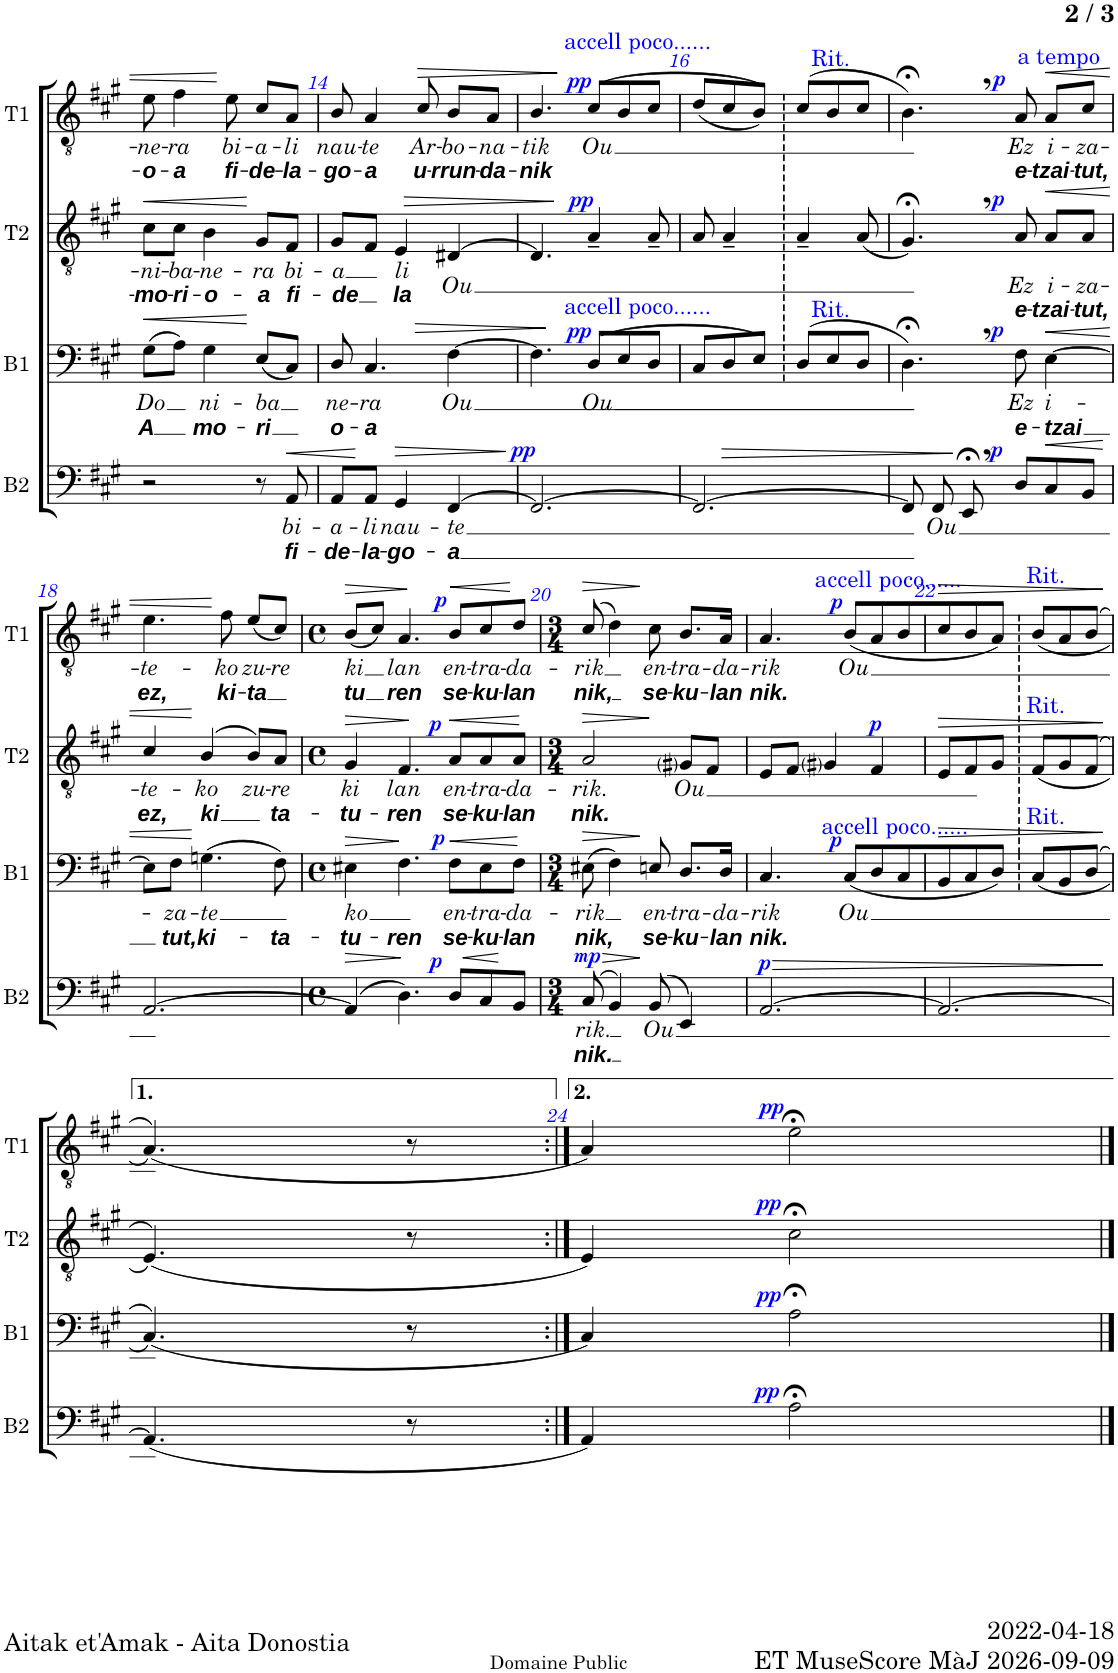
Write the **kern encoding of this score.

**kern	**text	**text	**dynam	**kern	**text	**text	**dynam	**kern	**text	**text	**dynam	**kern	**text	**text	**dynam
*part4	*part4	*part4	*part4	*part3	*part3	*part3	*part3	*part2	*part2	*part2	*part2	*part1	*part1	*part1	*part1
*staff4	*staff4	*staff4	*staff4	*staff3	*staff3	*staff3	*staff3	*staff2	*staff2	*staff2	*staff2	*staff1	*staff1	*staff1	*staff1
*I"Basse	*	*	*	*I"Baryton	*	*	*	*I"Ténor 2	*	*	*	*I"Ténor 1	*	*	*
*I'B2	*	*	*	*I'B1	*	*	*	*I'T2	*	*	*	*I'T1	*	*	*
!!LO:PB:g=z
*clefF4	*	*	*	*clefF4	*	*	*	*clefGv2	*	*	*	*clefGv2	*	*	*
*k[f#c#g#]	*	*	*	*k[f#c#g#]	*	*	*	*k[f#c#g#]	*	*	*	*k[f#c#g#]	*	*	*
*M3/4	*	*	*	*M3/4	*	*	*	*M3/4	*	*	*	*M3/4	*	*	*
=13	=13	=13	=13	=13	=13	=13	=13	=13	=13	=13	=13	=13	=13	=13	=13
!	!	!	!	!	!LO:LY:b	!LO:LY:b	!LO:HP:b	!	!LO:LY:b	!LO:LY:b	!LO:HP:b	!	!LO:LY:b	!LO:LY:b	!
2r	.	.	.	(8G#\L	-Do	-A	<	8c#\L	-ni-	-mo-	<	8e\	-ne-	-o-	.
!	!	!	!	!	!	!	!	!	!LO:LY:b	!LO:LY:b	!	!	!LO:LY:b	!LO:LY:b	!
.	.	.	.	8A\J)	.	.	.	8c#\J	-ba-	-ri-	.	4f#\	-ra	-a	.
!	!	!	!	!	!LO:LY:b	!LO:LY:b	!	!	!LO:LY:b	!LO:LY:b	!	!	!	!	!
.	.	.	.	4G#\	ni-	mo-	.	4B\	-ne-	-o-	.	.	.	.	.
!	!	!	!	!	!	!	!	!	!	!	!	!	!LO:LY:b	!LO:LY:b	!
.	.	.	.	.	.	.	.	.	.	.	.	8e\	bi-	fi-	.
!	!	!	!	!	!LO:LY:b	!LO:LY:b	!	!	!LO:LY:b	!LO:LY:b	!	!	!LO:LY:b	!LO:LY:b	!
8r	.	.	.	(8E/L	-ba	-ri	[	8G#/L	-ra	-a	[	8c#/L	-a-	-de-	.
!	!LO:LY:b	!LO:LY:b	!LO:HP:b	!	!	!	!	!	!LO:LY:b	!LO:LY:b	!	!	!LO:LY:b	!LO:LY:b	!
8AA/	bi-	fi-	<	8C#/J)	.	.	.	8F#/J	bi-	fi-	.	8A/J	-li	-la-	.
=14	=14	=14	=14	=14	=14	=14	=14	=14	=14	=14	=14	=14	=14	=14	=14
!	!LO:LY:b	!LO:LY:b	!	!	!LO:LY:b	!LO:LY:b	!	!	!LO:LY:b	!LO:LY:b	!	!	!LO:LY:b	!LO:LY:b	!
8AA/L	-a-	-de-	.	8D/	ne-	o-	.	8G#/L	-a	-de	.	8B/	nau-	-go-	.
!	!LO:LY:b	!LO:LY:b	!	!	!LO:LY:b	!LO:LY:b	!	!	!	!	!	!	!LO:LY:b	!LO:LY:b	!
8AA/J	-li	-la-	[	4.C#/	-ra	-a	.	8F#/J	.	.	.	4A/	-te	-a	.
!	!LO:LY:b	!LO:LY:b	!LO:HP:b	!	!	!	!	!	!LO:LY:b	!LO:LY:b	!	!	!	!	!
4GG#/	nau-	-go-	>	.	.	.	.	4E/	li	la	.	.	.	.	.
!	!	!	!	!	!	!	!	!	!	!	!	!	!LO:LY:b	!LO:LY:b	!LO:HP:b
.	.	.	.	.	.	.	.	.	.	.	.	8c#/	Ar-	u-	>
!	!LO:LY:b	!LO:LY:b	!	!	!LO:LY:b	!	!LO:HP:b	!	!LO:LY:b	!	!LO:HP:b	!	!LO:LY:b	!LO:LY:b	!
[>4FF#/	-te	-a	.	[4F#\	Ou	.	>	[>4D#X/	Ou	.	>	8B/L	-bo-	-rrun-	.
!	!	!	!	!	!	!	!	!	!	!	!	!	!LO:LY:b	!LO:LY:b	!
.	.	.	.	.	.	.	.	.	.	.	.	8A/J	-na-	-da-	.
.	.	.	]	.	.	.	.	.	.	.	.	.	.	.	.
=15	=15	=15	=15	=15	=15	=15	=15	=15	=15	=15	=15	=15	=15	=15	=15
!	!	!	!LO:DY:a	!	!	!	!	!	!	!	!	!	!LO:LY:b	!LO:LY:b	!
2.FF#/_	.	.	pp	4.F#\]	.	.	.	4.D#/]	.	.	.	4.B/	-tik	-nik	.
!	!	!	!	!	!	!	!	!	!	!	!	!LO:TX:a:color=#0000FF:t=accell poco......	!	!	!
!	!	!	!	!LO:TX:a:color=#0000FF:t=accell poco......	!	!	!	!	!	!	!	!	!	!	!
!	!	!	!	!	!LO:LY:b	!	!LO:DY:n=1:a	!	!	!	!LO:DY:n=1:a	!	!LO:LY:b	!	!LO:DY:n=1:a
.	.	.	.	(>8D/L	Ou	.	] pp	4A~/	.	.	] pp	(>8c#/L	Ou	.	] pp
.	.	.	.	8E/	.	.	.	.	.	.	.	8B/	.	.	.
.	.	.	.	8D/J	.	.	.	8A~/	.	.	.	8c#/J	.	.	.
=16	=16	=16	=16	=16	=16	=16	=16	=16	=16	=16	=16	=16	=16	=16	=16
!	!	!	!LO:HP:b	!	!	!	!	!	!	!	!	!	!	!	!
2.FF#/_	.	.	>	8C#/L	.	.	.	8A/	.	.	.	(<8d/L	.	.	.
.	.	.	.	8D/	.	.	.	4A~/	.	.	.	8c#/	.	.	.
.	.	.	.	8E/J)	.	.	.	.	.	.	.	8B/J))	.	.	.
!	!	!	!	!	!	!	!	!	!	!	!	!LO:TX:a:color=#0000FF:t=Rit.	!	!	!
!	!	!	!	!LO:TX:a:color=#0000FF:t=Rit.	!	!	!	!	!	!	!	!	!	!	!
.	.	.	.	(>8D/L	.	.	.	4A~/	.	.	.	(>8c#/L	.	.	.
.	.	.	.	8E/	.	.	.	.	.	.	.	8B/	.	.	.
.	.	.	.	8D/J	.	.	.	(8A/	.	.	.	8c#/J	.	.	.
=17	=17	=17	=17	=17	=17	=17	=17	=17	=17	=17	=17	=17	=17	=17	=17
8FF#/]	.	.	.	4.D;<,\)	.	.	.	4.G#;<,/)	.	.	.	4.B;<,\)	.	.	.
!	!LO:LY:b	!	!	!	!	!	!	!	!	!	!	!	!	!	!
8FF#/	Ou	.	.	.	.	.	.	.	.	.	.	.	.	.	.
8EE;<,/	.	.	]	.	.	.	.	.	.	.	.	.	.	.	.
!	!	!	!	!	!	!	!	!	!	!	!	!LO:TX:a:color=#0000FF:t=a tempo	!	!	!
!	!	!	!LO:DY:a	!	!LO:LY:b	!LO:LY:b	!LO:DY:a	!	!LO:LY:b	!LO:LY:b	!LO:DY:a	!	!LO:LY:b	!LO:LY:b	!LO:DY:a
8D/L	.	.	p	8F#\	Ez	e-	p	8A/	Ez	e-	p	8A/	Ez	e-	p
!	!	!	!LO:HP:b	!	!LO:LY:b	!LO:LY:b	!LO:HP:b	!	!LO:LY:b	!LO:LY:b	!LO:HP:b	!	!LO:LY:b	!LO:LY:b	!LO:HP:b
8C#/	.	.	<	[4E\	i-	-tzai	<	8A/L	i-	-tzai-	<	8A/L	i-	-tzai-	<
!	!	!	!	!	!	!	!	!	!LO:LY:b	!LO:LY:b	!	!	!LO:LY:b	!LO:LY:b	!
8BB/J	.	.	.	.	.	.	.	8A/J	-za-	-tut,	.	8c#/J	-za-	-tut,	.
.	.	.	[	.	.	.	.	.	.	.	.	.	.	.	.
!!LO:LB:g=z
=18	=18	=18	=18	=18	=18	=18	=18	=18	=18	=18	=18	=18	=18	=18	=18
!	!	!	!	!	!	!	!	!	!LO:LY:b	!LO:LY:b	!	!	!LO:LY:b	!LO:LY:b	!
[>2.AA/	.	.	.	8E\L]	.	.	.	4c#/	-te-	ez,	.	4.e\	-te-	ez,	.
!	!	!	!	!	!LO:LY:b	!LO:LY:b	!	!	!	!	!	!	!	!	!
.	.	.	.	8F#\J	-za-	tut,	.	.	.	.	.	.	.	.	.
!	!	!	!	!	!LO:LY:b	!LO:LY:b	!	!	!LO:LY:b	!LO:LY:b	!	!	!	!	!
.	.	.	.	(4.Gn\	-te	ki-	[	(>4B/	-ko	-ki	[	.	.	.	.
!	!	!	!	!	!	!	!	!	!	!	!	!	!LO:LY:b	!LO:LY:b	!
.	.	.	.	.	.	.	.	.	.	.	.	8f#\	-ko	ki-	[
!	!	!	!	!	!	!	!	!	!LO:LY:b	!	!	!	!LO:LY:b	!LO:LY:b	!
.	.	.	.	.	.	.	.	8B/L)	zu-	.	.	(8e/L	zu-	-ta	.
!	!	!	!	!	!	!LO:LY:b	!	!	!LO:LY:b	!LO:LY:b	!	!	!LO:LY:b	!	!
.	.	.	.	8F#\)	.	-ta-	.	8A/J	-re	ta-	.	8c#/J)	-re	.	.
=19	=19	=19	=19	=19	=19	=19	=19	=19	=19	=19	=19	=19	=19	=19	=19
*M4/4	*	*	*	*M4/4	*	*	*	*M4/4	*	*	*	*M4/4	*	*	*
*met(c)	*	*	*	*met(c)	*	*	*	*met(c)	*	*	*	*met(c)	*	*	*
!	!	!	!LO:HP:b	!	!LO:LY:b	!LO:LY:b	!LO:HP:b	!	!LO:LY:b	!LO:LY:b	!LO:HP:b	!	!LO:LY:b	!LO:LY:b	!LO:HP:b
(4AA/]	.	.	>	4E#X\	ko	-tu-	>	4G#/	ki	-tu-	>	(<8B/L	-ki	tu	>
.	.	.	.	.	.	.	.	.	.	.	.	8c#/J)	.	.	.
!	!	!	!	!	!	!LO:LY:b	!	!	!LO:LY:b	!LO:LY:b	!	!	!LO:LY:b	!LO:LY:b	!
4.D\)	.	.	.	4.F#\	.	-ren	.	4.F#/	lan	-ren	.	4.A/	lan	ren	.
!	!	!	!LO:HP:n=1:b	!	!LO:LY:b	!LO:LY:b	!LO:HP:n=1:b	!	!LO:LY:b	!LO:LY:b	!	!	!LO:LY:b	!LO:LY:b	!
!	!	!	!LO:DY:n=1:a	!	!	!	!LO:DY:n=1:a	!	!	!	!LO:DY:n=1:a	!	!	!	!LO:DY:n=1:a
8D/L	.	.	] < p	8F#\L	en-	se-	] < p	8A/L	en-	se-	] p	8B/L	en-	se-	] p
!	!	!	!	!	!LO:LY:b	!LO:LY:b	!	!	!LO:LY:b	!LO:LY:b	!LO:HP:b	!	!LO:LY:b	!LO:LY:b	!LO:HP:b
8C#/	.	.	.	8E#\	-tra-	-ku-	.	8A/	-tra-	-ku-	<	8c#/	-tra-	-ku-	<
!	!	!	!	!	!LO:LY:b	!LO:LY:b	!	!	!LO:LY:b	!LO:LY:b	!	!	!LO:LY:b	!LO:LY:b	!
8BB/J	.	.	.	8F#\J	-da-	-lan	[	8A/J	-da-	-lan	[	8d/J	-da-	-lan	[
=20	=20	=20	=20	=20	=20	=20	=20	=20	=20	=20	=20	=20	=20	=20	=20
*M3/4	*	*	*	*M3/4	*	*	*	*M3/4	*	*	*	*M3/4	*	*	*
!	!LO:LY:b	!LO:LY:b	!LO:HP:b	!	!LO:LY:b	!LO:LY:b	!LO:HP:b	!	!LO:LY:b	!LO:LY:b	!LO:HP:b	!	!LO:LY:b	!LO:LY:b	!LO:HP:b
!	!	!	!LO:DY:n=1:a	!	!	!	!	!	!	!	!	!	!	!	!
(>8C#/	-rik.	nik.	> mp	(8E#X\	-rik	nik,	>	2A/	-rik.	nik.	>	(8c#/	-rik	nik,	>
4BB/)	.	.	[	4F#\)	.	.	.	.	.	.	.	4d\)	.	.	.
!	!LO:LY:b	!	!	!	!LO:LY:b	!LO:LY:b	!	!	!	!	!	!	!LO:LY:b	!LO:LY:b	!
(>8BB/	Ou	.	]	8En/	en-	se-	]	.	.	.	.	8c#\	en-	se-	]
!	!	!	!	!	!LO:LY:b	!LO:LY:b	!	!	!LO:LY:b	!	!	!	!LO:LY:b	!LO:LY:b	!
4EE/)	.	.	.	8.D/L	-tra-	-ku-	.	8G#i/L	Ou	.	]	8.B/L	-tra-	-ku-	.
.	.	.	.	.	.	.	.	8F#/J	.	.	.	.	.	.	.
!	!	!	!	!	!LO:LY:b	!LO:LY:b	!	!	!	!	!	!	!LO:LY:b	!LO:LY:b	!
.	.	.	.	16D/Jk	-da-	-lan	.	.	.	.	.	16A/Jk	-da-	-lan	.
=21	=21	=21	=21	=21	=21	=21	=21	=21	=21	=21	=21	=21	=21	=21	=21
!	!	!	!LO:HP:b	!	!LO:LY:b	!LO:LY:b	!	!	!	!	!	!	!LO:LY:b	!LO:LY:b	!
!	!	!	!LO:DY:n=1:a	!	!	!	!	!	!	!	!	!	!	!	!
[>2.AA/	.	.	> p	4.C#/	-rik	nik.	.	8E/L	.	.	.	4.A/	-rik	nik.	.
.	.	.	.	.	.	.	.	8F#/J	.	.	.	.	.	.	.
.	.	.	.	.	.	.	.	4G#i/	.	.	.	.	.	.	.
!	!	!	!	!	!	!	!	!	!	!	!	!LO:TX:a:color=#0000FF:t=accell poco......	!	!	!
!	!	!	!	!LO:TX:a:color=#0000FF:t=accell poco......	!	!	!	!	!	!	!	!	!	!	!
!	!	!	!	!	!LO:LY:b	!	!LO:DY:a	!	!	!	!	!	!LO:LY:b	!	!LO:DY:a
.	.	.	.	(8C#/L	Ou	.	p	.	.	.	.	(8B/L	Ou	.	p
!	!	!	!	!	!	!	!	!	!	!	!LO:DY:a	!	!	!	!
.	.	.	.	8D/	.	.	.	4F#/	.	.	p	8A/	.	.	.
.	.	.	.	8C#/	.	.	.	.	.	.	.	8B/	.	.	.
=22	=22	=22	=22	=22	=22	=22	=22	=22	=22	=22	=22	=22	=22	=22	=22
!	!	!	!	!	!	!	!LO:HP:b	!	!	!	!LO:HP:b	!	!	!	!LO:HP:b
2.AA/_	.	.	.	8BB/	.	.	>	8E/L	.	.	>	8c#/	.	.	>
.	.	.	.	8C#/	.	.	.	8F#/	.	.	.	8B/	.	.	.
.	.	.	.	8D/J)	.	.	.	8G#/J	.	.	.	8A/J)	.	.	.
!	!	!	!	!	!	!	!	!	!	!	!	!LO:TX:a:color=#0000FF:t=Rit.	!	!	!
!	!	!	!	!	!	!	!	!LO:TX:a:color=#0000FF:t=Rit.	!	!	!	!	!	!	!
!	!	!	!	!LO:TX:a:color=#0000FF:t=Rit.	!	!	!	!	!	!	!	!	!	!	!
.	.	.	.	(8C#/L	.	.	.	(8F#/L	.	.	.	(8B/L	.	.	.
.	.	.	.	8BB/	.	.	.	8G#/	.	.	.	8A/	.	.	.
.	.	.	.	(>8D/J	.	.	.	(>8F#/J	.	.	.	(>8B/J	.	.	.
.	.	.	]	.	.	.	]	.	.	.	]	.	.	.	]
!!LO:LB:g=z
=23	=23	=23	=23	=23	=23	=23	=23	=23	=23	=23	=23	=23	=23	=23	=23
(4.AA/]	.	.	.	(4.C#/))	.	.	.	(4.E/))	.	.	.	(4.A/))	.	.	.
8r	.	.	.	8r	.	.	.	8r	.	.	.	8r	.	.	.
=24:|!	=24:|!	=24:|!	=24:|!	=24:|!	=24:|!	=24:|!	=24:|!	=24:|!	=24:|!	=24:|!	=24:|!	=24:|!	=24:|!	=24:|!	=24:|!
4AA/)	.	.	.	4C#/)	.	.	.	4E/)	.	.	.	4A/)	.	.	.
!	!	!	!LO:DY:a	!	!	!	!LO:DY:a	!	!	!	!LO:DY:a	!	!	!	!LO:DY:a
2A;<\	.	.	pp	2A;<\	.	.	pp	2c#;<\	.	.	pp	2e;<\	.	.	pp
==	==	==	==	==	==	==	==	==	==	==	==	==	==	==	==
*-	*-	*-	*-	*-	*-	*-	*-	*-	*-	*-	*-	*-	*-	*-	*-
